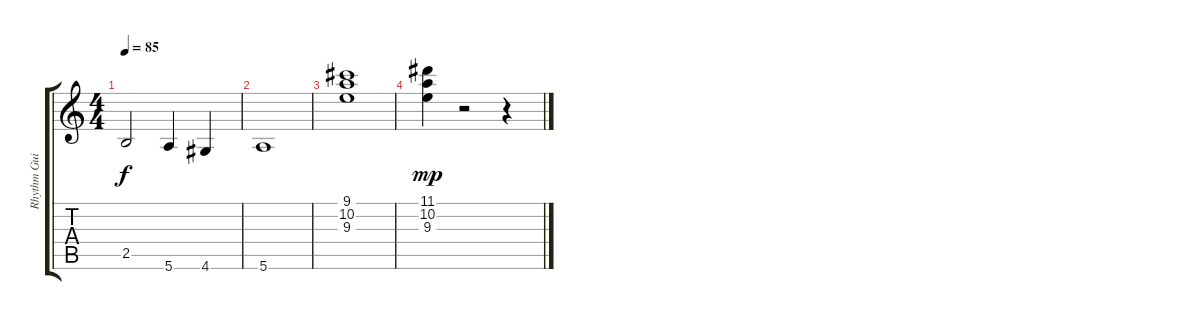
\track ("Rhythm Guitar" "Rhythm Gui") {instrument overdrivenguitar}
\staff {score tabs}
\tuning (E4 B3 G3 D3 A2 E2) {hide}
\ts (4 4)
\tempo 85
\clef g2
\ks c
2.5.2{dy f} 5.6.4 4.6.4 |
5.6.1 |
(9.1 10.2 9.3).1 |
(11.1 10.2 9.3).4{dy mp} r.2 r.4
